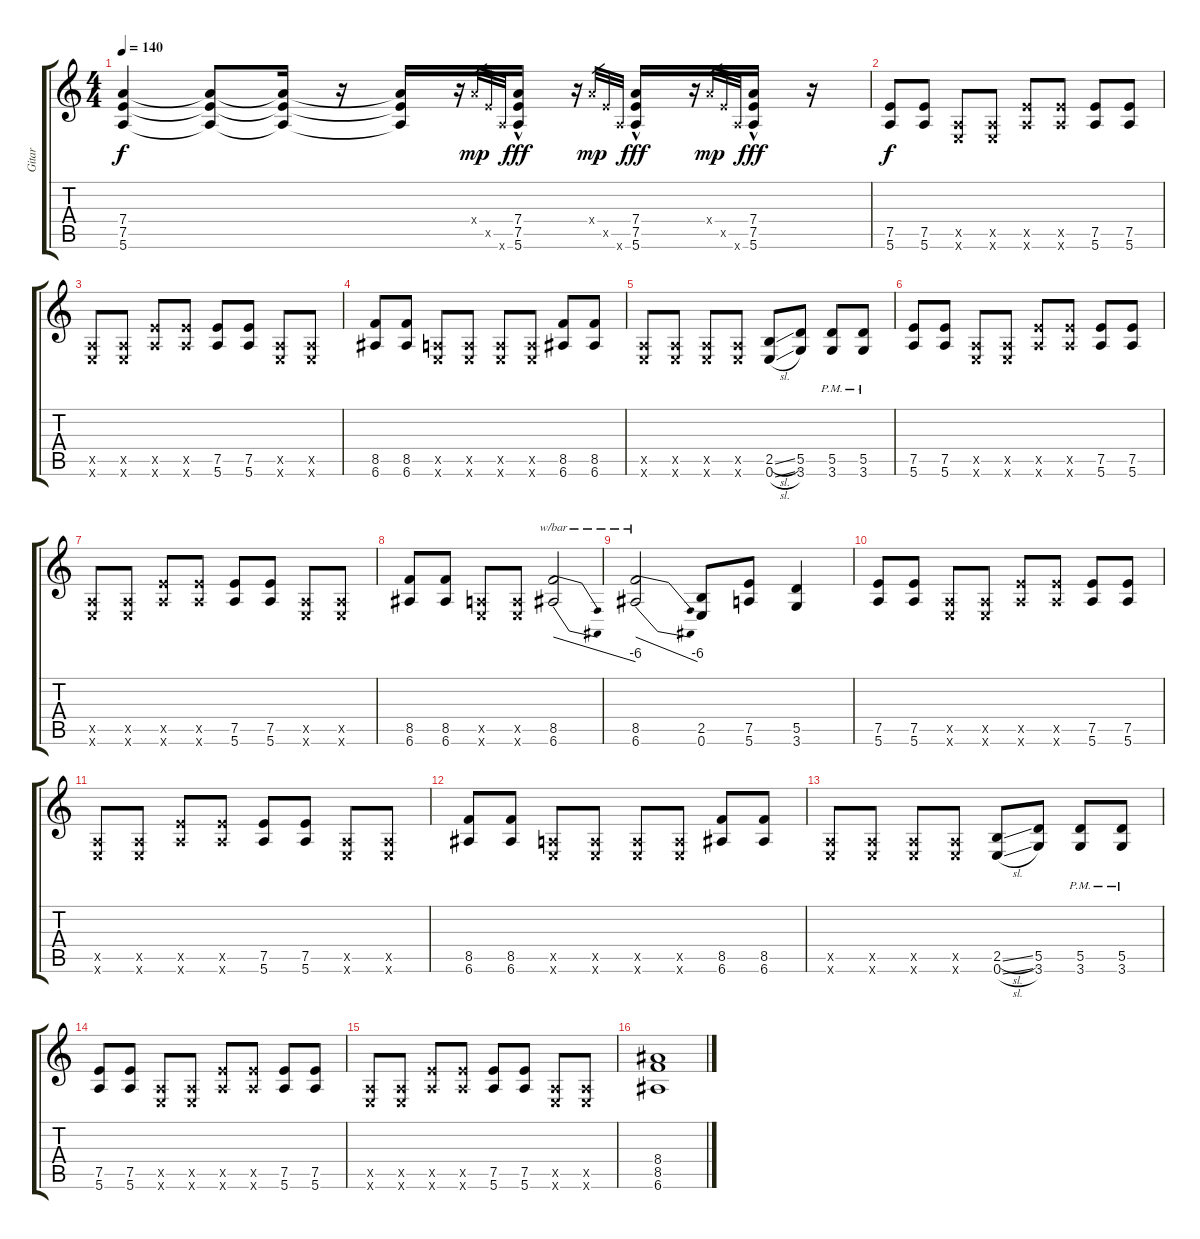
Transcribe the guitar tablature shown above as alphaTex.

\track ("Gitar" "Gitar") {instrument acousticguitarsteel}
\staff {score tabs}
\tuning (E4 B3 G3 D3 A2 E2) {hide}
\ts (4 4)
\tempo 140
\clef g2
\ks c
(7.4{t} 7.5{t} 5.6{t}).4{dy f} (7.4{t} 7.5{t} 5.6{t}).8 (7.4{t} 7.5{t} 5.6{t}).16 r.16 (7.4{t} 7.5{t} 5.6{t}).16 r.16 7.4{x}.32{gr dy mp} 7.5{x}.32{gr} 5.6{x}.32{gr} (7.4{hac} 7.5{hac} 5.6{hac}).16{dy fff} r.16 7.4{x}.32{gr dy mp} 7.5{x}.32{gr} 5.6{x}.32{gr} (7.4{hac} 7.5{hac} 5.6{hac}).16{dy fff} r.16 7.4{x}.32{gr dy mp} 7.5{x}.32{gr} 5.6{x}.32{gr} (7.4{hac} 7.5{hac} 5.6{hac}).16{dy fff} r.16 |
(7.5 5.6).8{dy f} (7.5 5.6).8 (0.5{x} 0.6{x}).8 (0.5{x} 0.6{x}).8 (7.5{x} 5.6{x}).8 (7.5{x} 5.6{x}).8 (7.5 5.6).8 (7.5 5.6).8 |
(0.5{x} 0.6{x}).8 (0.5{x} 0.6{x}).8 (7.5{x} 5.6{x}).8 (7.5{x} 5.6{x}).8 (7.5 5.6).8 (7.5 5.6).8 (0.5{x} 0.6{x}).8 (0.5{x} 0.6{x}).8 |
(8.5 6.6).8 (8.5 6.6).8 (0.5{x} 0.6{x}).8 (0.5{x} 0.6{x}).8 (0.5{x} 0.6{x}).8 (0.5{x} 0.6{x}).8 (8.5 6.6).8 (8.5 6.6).8 |
(0.5{x} 0.6{x}).8 (0.5{x} 0.6{x}).8 (0.5{x} 0.6{x}).8 (0.5{x} 0.6{x}).8 (2.5{sl} 0.6{sl}).8 (5.5 3.6).8 (5.5{pm} 3.6{pm}).8 (5.5{pm} 3.6{pm}).8 |
(7.5 5.6).8 (7.5 5.6).8 (0.5{x} 0.6{x}).8 (0.5{x} 0.6{x}).8 (7.5{x} 5.6{x}).8 (7.5{x} 5.6{x}).8 (7.5 5.6).8 (7.5 5.6).8 |
(0.5{x} 0.6{x}).8 (0.5{x} 0.6{x}).8 (7.5{x} 5.6{x}).8 (7.5{x} 5.6{x}).8 (7.5 5.6).8 (7.5 5.6).8 (0.5{x} 0.6{x}).8 (0.5{x} 0.6{x}).8 |
(8.5 6.6).8 (8.5 6.6).8 (0.5{x} 0.6{x}).8 (0.5{x} 0.6{x}).8 (8.5 6.6).2{tbe (dive default 0 0 60 -24)} |
(8.5 6.6).2{tbe (dive default 0 0 60 -24)} (2.5 0.6).8 (7.5 5.6).8 (5.5 3.6).4 |
(7.5 5.6).8 (7.5 5.6).8 (0.5{x} 0.6{x}).8 (0.5{x} 0.6{x}).8 (7.5{x} 5.6{x}).8 (7.5{x} 5.6{x}).8 (7.5 5.6).8 (7.5 5.6).8 |
(0.5{x} 0.6{x}).8 (0.5{x} 0.6{x}).8 (7.5{x} 5.6{x}).8 (7.5{x} 5.6{x}).8 (7.5 5.6).8 (7.5 5.6).8 (0.5{x} 0.6{x}).8 (0.5{x} 0.6{x}).8 |
(8.5 6.6).8 (8.5 6.6).8 (0.5{x} 0.6{x}).8 (0.5{x} 0.6{x}).8 (0.5{x} 0.6{x}).8 (0.5{x} 0.6{x}).8 (8.5 6.6).8 (8.5 6.6).8 |
(0.5{x} 0.6{x}).8 (0.5{x} 0.6{x}).8 (0.5{x} 0.6{x}).8 (0.5{x} 0.6{x}).8 (2.5{sl} 0.6{sl}).8 (5.5 3.6).8 (5.5{pm} 3.6{pm}).8 (5.5{pm} 3.6{pm}).8 |
(7.5 5.6).8 (7.5 5.6).8 (0.5{x} 0.6{x}).8 (0.5{x} 0.6{x}).8 (7.5{x} 5.6{x}).8 (7.5{x} 5.6{x}).8 (7.5 5.6).8 (7.5 5.6).8 |
(0.5{x} 0.6{x}).8 (0.5{x} 0.6{x}).8 (7.5{x} 5.6{x}).8 (7.5{x} 5.6{x}).8 (7.5 5.6).8 (7.5 5.6).8 (0.5{x} 0.6{x}).8 (0.5{x} 0.6{x}).8 |
(8.4 8.5 6.6).1
